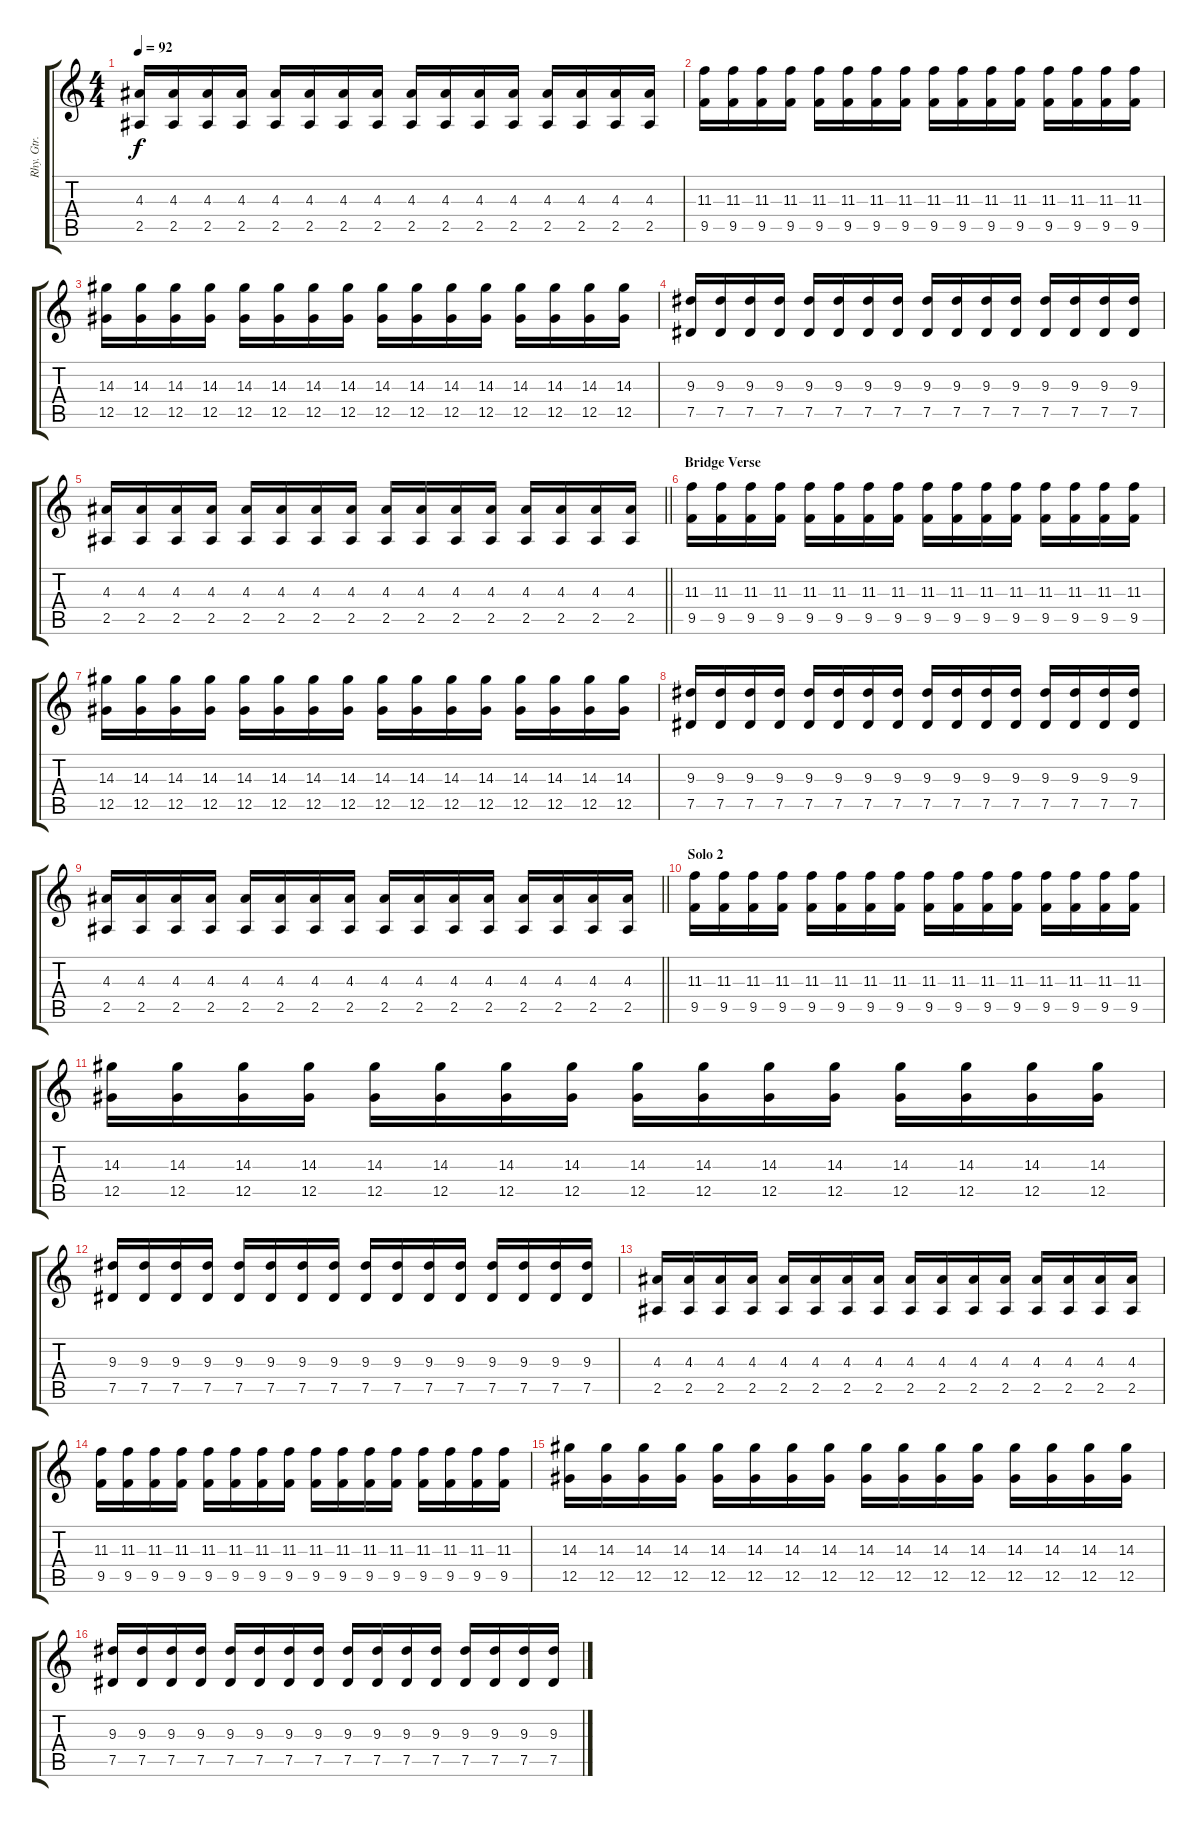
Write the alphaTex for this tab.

\track ("Rhy. Gtr. 1" "Rhy. Gtr. ") {instrument distortionguitar}
\staff {score tabs}
\tuning (Eb4 Bb3 Gb3 Db3 Ab2 Db2) {hide}
\ts (4 4)
\tempo 92
\clef g2
\ks c
(4.3 2.5).16{dy f} (4.3 2.5).16 (4.3 2.5).16 (4.3 2.5).16 (4.3 2.5).16 (4.3 2.5).16 (4.3 2.5).16 (4.3 2.5).16 (4.3 2.5).16 (4.3 2.5).16 (4.3 2.5).16 (4.3 2.5).16 (4.3 2.5).16 (4.3 2.5).16 (4.3 2.5).16 (4.3 2.5).16 |
(11.3 9.5).16 (11.3 9.5).16 (11.3 9.5).16 (11.3 9.5).16 (11.3 9.5).16 (11.3 9.5).16 (11.3 9.5).16 (11.3 9.5).16 (11.3 9.5).16 (11.3 9.5).16 (11.3 9.5).16 (11.3 9.5).16 (11.3 9.5).16 (11.3 9.5).16 (11.3 9.5).16 (11.3 9.5).16 |
(14.3 12.5).16 (14.3 12.5).16 (14.3 12.5).16 (14.3 12.5).16 (14.3 12.5).16 (14.3 12.5).16 (14.3 12.5).16 (14.3 12.5).16 (14.3 12.5).16 (14.3 12.5).16 (14.3 12.5).16 (14.3 12.5).16 (14.3 12.5).16 (14.3 12.5).16 (14.3 12.5).16 (14.3 12.5).16 |
(9.3 7.5).16 (9.3 7.5).16 (9.3 7.5).16 (9.3 7.5).16 (9.3 7.5).16 (9.3 7.5).16 (9.3 7.5).16 (9.3 7.5).16 (9.3 7.5).16 (9.3 7.5).16 (9.3 7.5).16 (9.3 7.5).16 (9.3 7.5).16 (9.3 7.5).16 (9.3 7.5).16 (9.3 7.5).16 |
\barLineRight lightlight
(4.3 2.5).16 (4.3 2.5).16 (4.3 2.5).16 (4.3 2.5).16 (4.3 2.5).16 (4.3 2.5).16 (4.3 2.5).16 (4.3 2.5).16 (4.3 2.5).16 (4.3 2.5).16 (4.3 2.5).16 (4.3 2.5).16 (4.3 2.5).16 (4.3 2.5).16 (4.3 2.5).16 (4.3 2.5).16 |
\section ("" "Bridge Verse")
(11.3 9.5).16 (11.3 9.5).16 (11.3 9.5).16 (11.3 9.5).16 (11.3 9.5).16 (11.3 9.5).16 (11.3 9.5).16 (11.3 9.5).16 (11.3 9.5).16 (11.3 9.5).16 (11.3 9.5).16 (11.3 9.5).16 (11.3 9.5).16 (11.3 9.5).16 (11.3 9.5).16 (11.3 9.5).16 |
(14.3 12.5).16 (14.3 12.5).16 (14.3 12.5).16 (14.3 12.5).16 (14.3 12.5).16 (14.3 12.5).16 (14.3 12.5).16 (14.3 12.5).16 (14.3 12.5).16 (14.3 12.5).16 (14.3 12.5).16 (14.3 12.5).16 (14.3 12.5).16 (14.3 12.5).16 (14.3 12.5).16 (14.3 12.5).16 |
(9.3 7.5).16 (9.3 7.5).16 (9.3 7.5).16 (9.3 7.5).16 (9.3 7.5).16 (9.3 7.5).16 (9.3 7.5).16 (9.3 7.5).16 (9.3 7.5).16 (9.3 7.5).16 (9.3 7.5).16 (9.3 7.5).16 (9.3 7.5).16 (9.3 7.5).16 (9.3 7.5).16 (9.3 7.5).16 |
\barLineRight lightlight
(4.3 2.5).16 (4.3 2.5).16 (4.3 2.5).16 (4.3 2.5).16 (4.3 2.5).16 (4.3 2.5).16 (4.3 2.5).16 (4.3 2.5).16 (4.3 2.5).16 (4.3 2.5).16 (4.3 2.5).16 (4.3 2.5).16 (4.3 2.5).16 (4.3 2.5).16 (4.3 2.5).16 (4.3 2.5).16 |
\section ("" "Solo 2")
(11.3 9.5).16 (11.3 9.5).16 (11.3 9.5).16 (11.3 9.5).16 (11.3 9.5).16 (11.3 9.5).16 (11.3 9.5).16 (11.3 9.5).16 (11.3 9.5).16 (11.3 9.5).16 (11.3 9.5).16 (11.3 9.5).16 (11.3 9.5).16 (11.3 9.5).16 (11.3 9.5).16 (11.3 9.5).16 |
(14.3 12.5).16 (14.3 12.5).16 (14.3 12.5).16 (14.3 12.5).16 (14.3 12.5).16 (14.3 12.5).16 (14.3 12.5).16 (14.3 12.5).16 (14.3 12.5).16 (14.3 12.5).16 (14.3 12.5).16 (14.3 12.5).16 (14.3 12.5).16 (14.3 12.5).16 (14.3 12.5).16 (14.3 12.5).16 |
(9.3 7.5).16 (9.3 7.5).16 (9.3 7.5).16 (9.3 7.5).16 (9.3 7.5).16 (9.3 7.5).16 (9.3 7.5).16 (9.3 7.5).16 (9.3 7.5).16 (9.3 7.5).16 (9.3 7.5).16 (9.3 7.5).16 (9.3 7.5).16 (9.3 7.5).16 (9.3 7.5).16 (9.3 7.5).16 |
(4.3 2.5).16 (4.3 2.5).16 (4.3 2.5).16 (4.3 2.5).16 (4.3 2.5).16 (4.3 2.5).16 (4.3 2.5).16 (4.3 2.5).16 (4.3 2.5).16 (4.3 2.5).16 (4.3 2.5).16 (4.3 2.5).16 (4.3 2.5).16 (4.3 2.5).16 (4.3 2.5).16 (4.3 2.5).16 |
(11.3 9.5).16 (11.3 9.5).16 (11.3 9.5).16 (11.3 9.5).16 (11.3 9.5).16 (11.3 9.5).16 (11.3 9.5).16 (11.3 9.5).16 (11.3 9.5).16 (11.3 9.5).16 (11.3 9.5).16 (11.3 9.5).16 (11.3 9.5).16 (11.3 9.5).16 (11.3 9.5).16 (11.3 9.5).16 |
(14.3 12.5).16 (14.3 12.5).16 (14.3 12.5).16 (14.3 12.5).16 (14.3 12.5).16 (14.3 12.5).16 (14.3 12.5).16 (14.3 12.5).16 (14.3 12.5).16 (14.3 12.5).16 (14.3 12.5).16 (14.3 12.5).16 (14.3 12.5).16 (14.3 12.5).16 (14.3 12.5).16 (14.3 12.5).16 |
(9.3 7.5).16 (9.3 7.5).16 (9.3 7.5).16 (9.3 7.5).16 (9.3 7.5).16 (9.3 7.5).16 (9.3 7.5).16 (9.3 7.5).16 (9.3 7.5).16 (9.3 7.5).16 (9.3 7.5).16 (9.3 7.5).16 (9.3 7.5).16 (9.3 7.5).16 (9.3 7.5).16 (9.3 7.5).16
